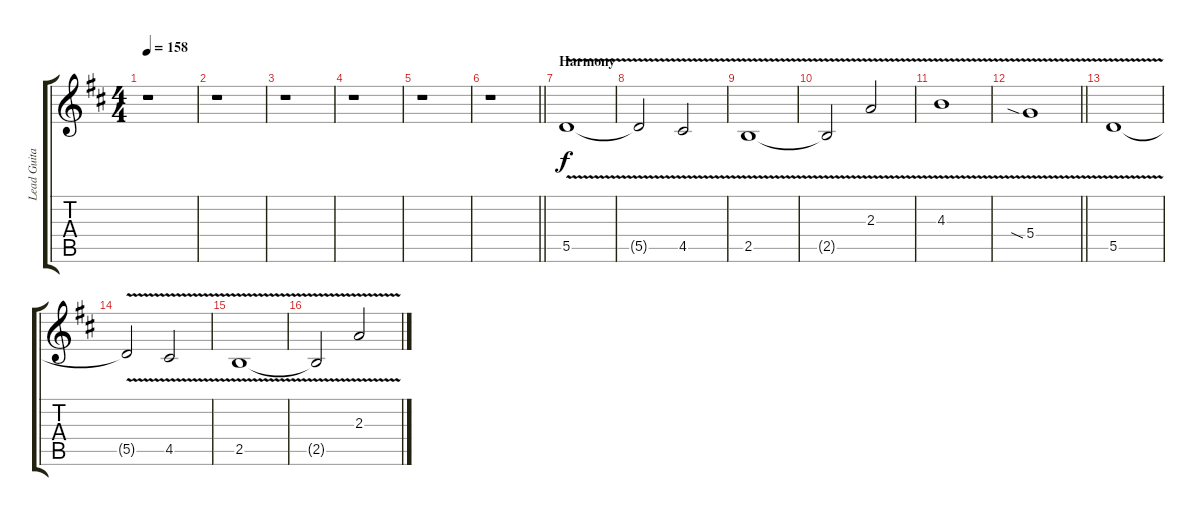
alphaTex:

\track ("Lead Guitar 2: Peter \"Peppe\" Johansson" "Lead Guita") {instrument overdrivenguitar}
\staff {score tabs}
\tuning (E4 B3 G3 D3 A2 E2) {hide}
\ts (4 4)
\tempo 158
\clef g2
\ks bminor
r.1{dy f} |
r.1 |
r.1 |
r.1 |
r.1 |
\barLineRight lightlight
r.1 |
\section ("" "Harmony")
5.5{v}.1 |
5.5{t}.2 4.5{v}.2 |
2.5{v}.1 |
2.5{t}.2 2.3{v}.2 |
4.3{v}.1 |
\barLineRight lightlight
5.4{v sia}.1 |
5.5{v}.1 |
5.5{t}.2 4.5{v}.2 |
2.5{v}.1 |
2.5{t}.2 2.3{v}.2
